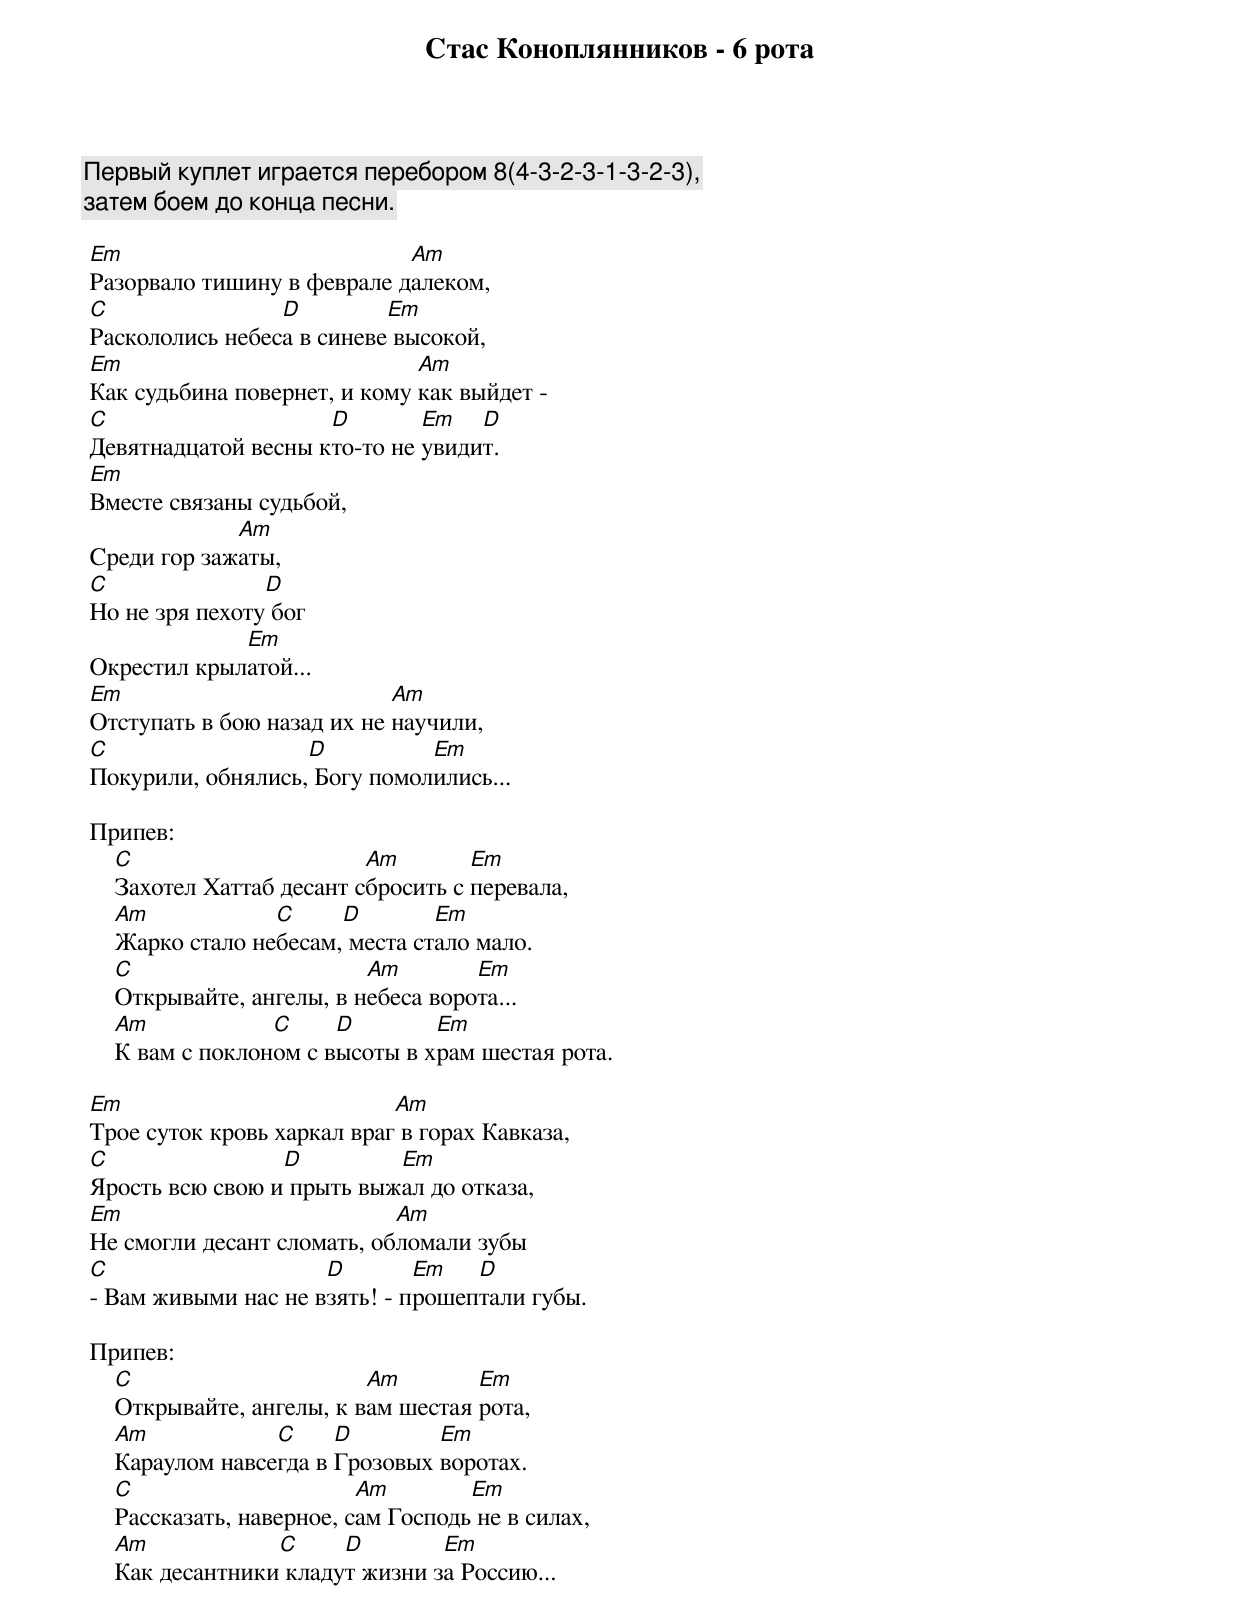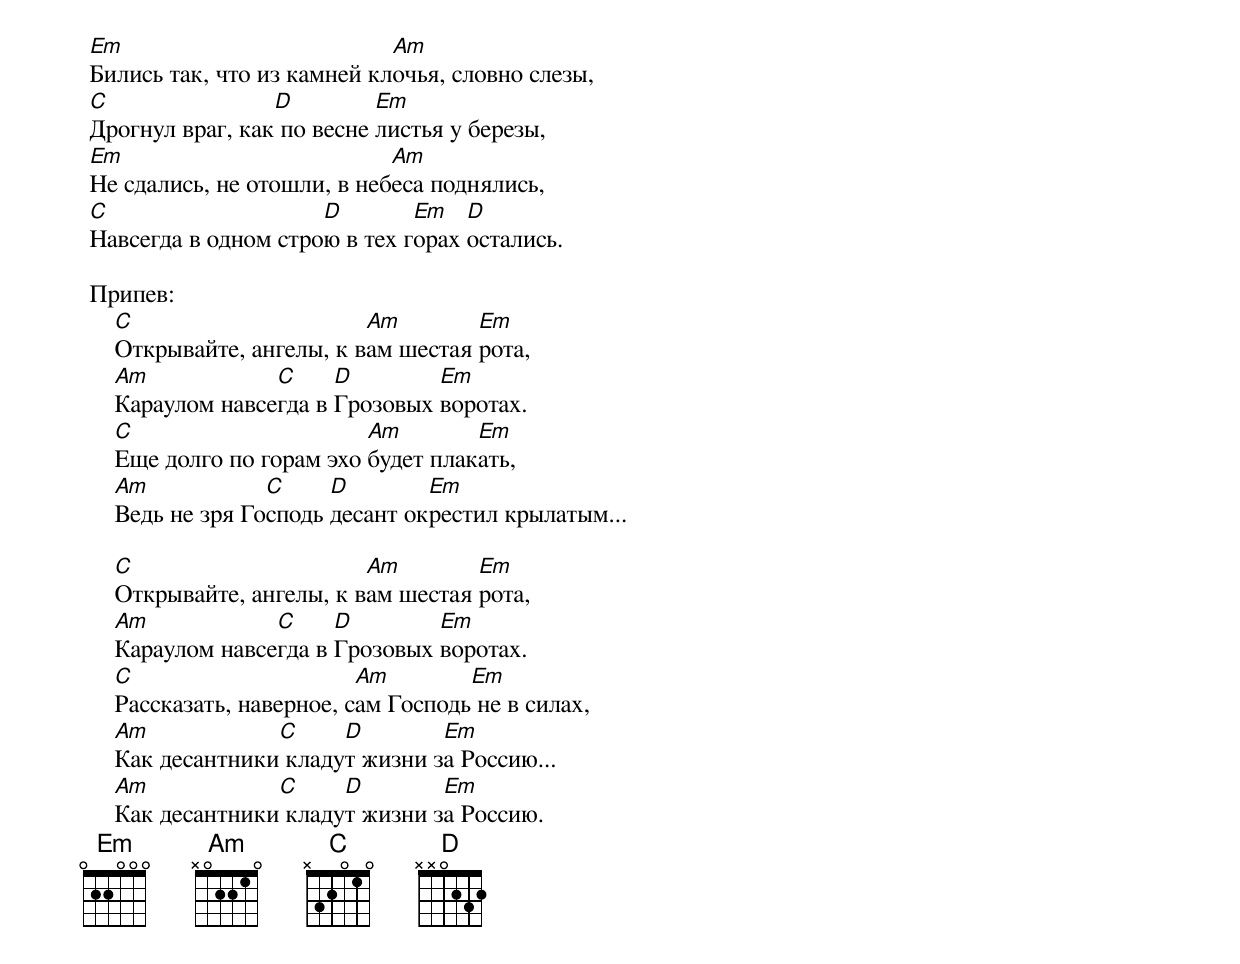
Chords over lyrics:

Стас Коноплянников - 6 рота

Первый куплет играется перебором 8(4-3-2-3-1-3-2-3),
затем боем до конца песни.

 Em                          Am
 Разорвало тишину в феврале далеком,
 C                D         Em
 Раскололись небеса в синеве высокой,
 Em                            Am
 Как судьбина повернет, и кому как выйдет -
 C                    D        Em   D
 Девятнадцатой весны кто-то не увидит.
 Em
 Вместе связаны судьбой,
              Am
 Среди гор зажаты,
 C               D
 Но не зря пехоту бог
              Em
 Окрестил крылатой...
 Em                          Am
 Отступать в бою назад их не научили,
 C                  D          Em
 Покурили, обнялись, Богу помолились...

 Припев:
     C                      Am        Em
     Захотел Хаттаб десант сбросить с перевала,
     Am            C     D        Em
     Жарко стало небесам, места стало мало.
     C                      Am        Em
     Открывайте, ангелы, в небеса ворота...
     Am            C     D        Em
     К вам с поклоном с высоты в храм шестая рота.

 Em                          Am
 Трое суток кровь харкал враг в горах Кавказа,
 C                D         Em
 Ярость всю свою и прыть выжал до отказа,
 Em                          Am
 Не смогли десант сломать, обломали зубы
 C                    D        Em   D
 - Вам живыми нас не взять! - прошептали губы.

 Припев:
     C                      Am        Em
     Открывайте, ангелы, к вам шестая рота,
     Am            C     D        Em
     Караулом навсегда в Грозовых воротах.
     C                      Am        Em
     Рассказать, наверное, сам Господь не в силах,
     Am            C     D        Em
     Как десантники кладут жизни за Россию...

 Em                          Am
 Бились так, что из камней клочья, словно слезы,
 C                D         Em
 Дрогнул враг, как по весне листья у березы,
 Em                          Am
 Не сдались, не отошли, в небеса поднялись,
 C                    D        Em   D
 Навсегда в одном строю в тех горах остались.

 Припев:
     C                      Am        Em
     Открывайте, ангелы, к вам шестая рота,
     Am            C     D        Em
     Караулом навсегда в Грозовых воротах.
     C                      Am        Em
     Еще долго по горам эхо будет плакать,
     Am            C     D        Em
     Ведь не зря Господь десант окрестил крылатым...

     C                      Am        Em
     Открывайте, ангелы, к вам шестая рота,
     Am            C     D        Em
     Караулом навсегда в Грозовых воротах.
     C                      Am        Em
     Рассказать, наверное, сам Господь не в силах,
     Am            C     D        Em
     Как десантники кладут жизни за Россию...
     Am            C     D        Em
     Как десантники кладут жизни за Россию.
